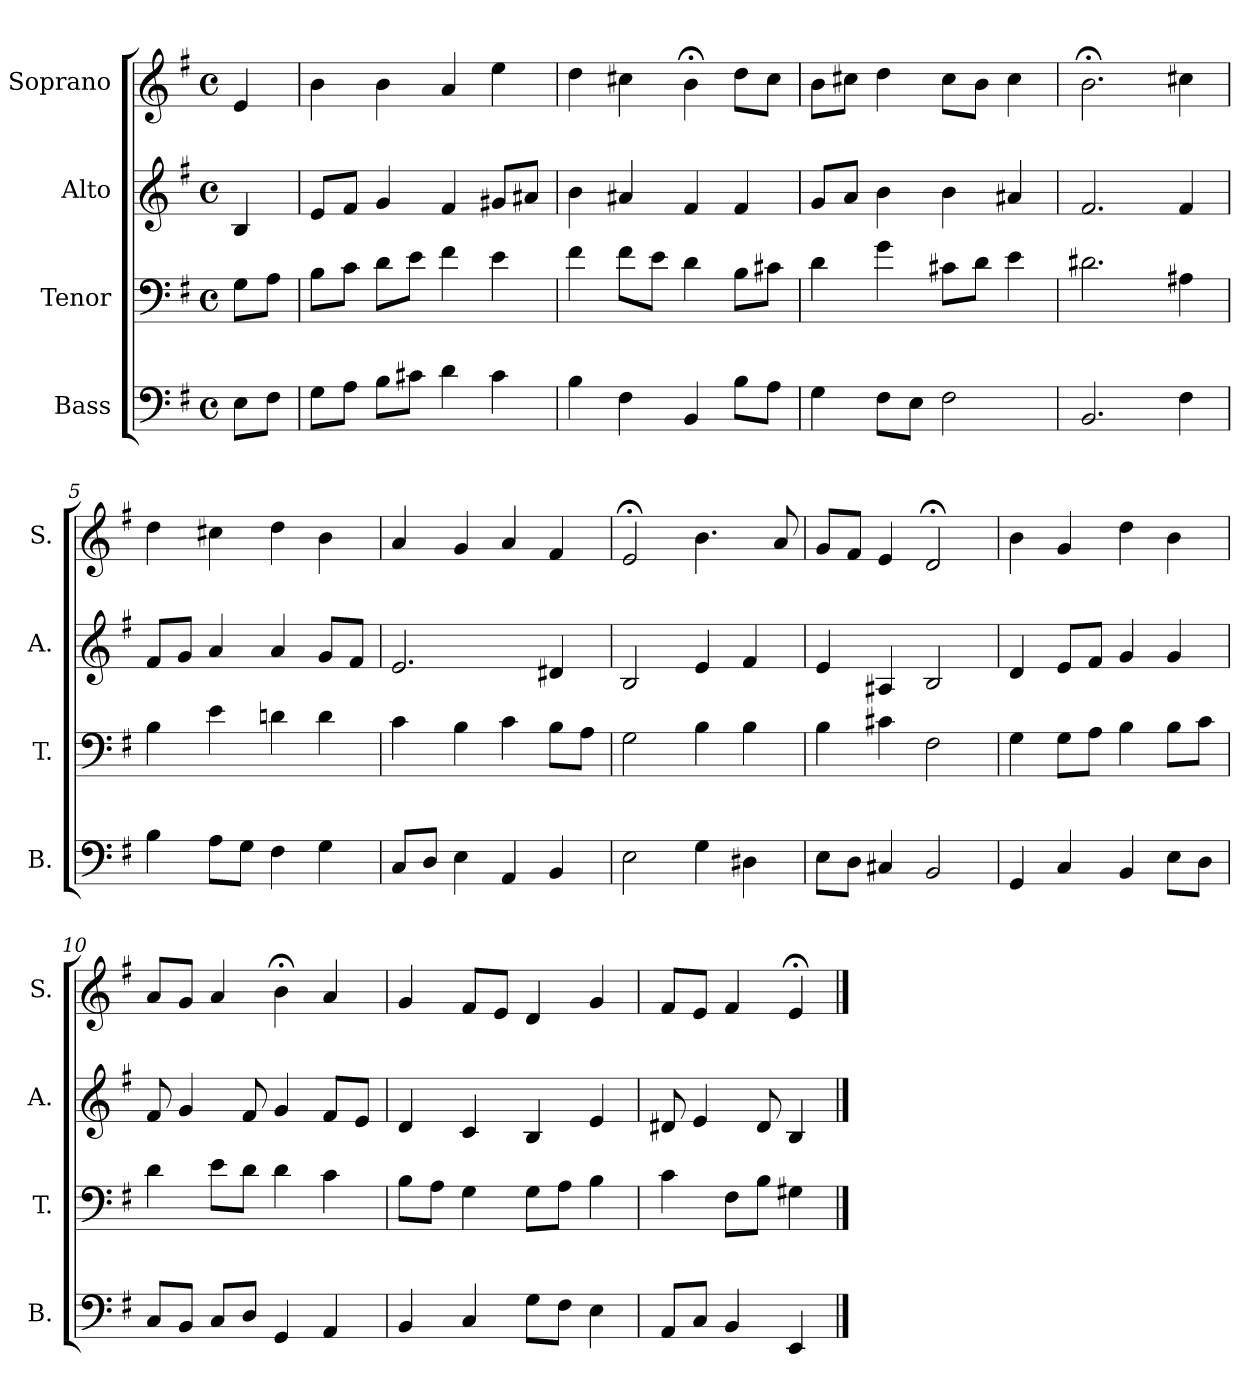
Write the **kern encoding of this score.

**kern	**kern	**kern	**kern
*part4	*part3	*part2	*part1
*staff4	*staff3	*staff2	*staff1
*I"Bass	*I"Tenor	*I"Alto	*I"Soprano
*I'B.	*I'T.	*I'A.	*I'S.
*clefF4	*clefF4	*clefG2	*clefG2
*k[f#]	*k[f#]	*k[f#]	*k[f#]
*e:	*e:	*e:	*e:
*M4/4	*M4/4	*M4/4	*M4/4
*met(c)	*met(c)	*met(c)	*met(c)
=	=	=	=
8E\L	8G\L	4B/	4e/
8F#\J	8A\J	.	.
=1	=1	=1	=1
8G\L	8B\L	8e/L	4b\
8A\J	8c\J	8f#/J	.
8B\L	8d\L	4g/	4b\
8c#X\J	8e\J	.	.
4d\	4f#\	4f#/	4a/
4c#\	4e\	8g#X/L	4ee\
.	.	8a#X/J	.
=2	=2	=2	=2
4B\	4f#\	4b\	4dd\
4F#\	8f#\L	4a#X/	4cc#X\
.	8e\J	.	.
4BB/	4d\	4f#/	4b;<\
8B\L	8B\L	4f#/	8dd\L
8A\J	8c#X\J	.	8cc#\J
=3	=3	=3	=3
4G\	4d\	8g/L	8b\L
.	.	8a/J	8cc#X\J
8F#\L	4g\	4b\	4dd\
8E\J	.	.	.
2F#\	8c#X\L	4b\	8cc#\L
.	8d\J	.	8b\J
.	4e\	4a#X/	4cc#\
!!LO:LB:g=z
=4	=4	=4	=4
2.BB/	2.d#X\	2.f#/	2.b;<\
4F#\	4A#X\	4f#/	4cc#X\
=5	=5	=5	=5
4B\	4B\	8f#/L	4dd\
.	.	8g/J	.
8A\L	4e\	4a/	4cc#X\
8G\J	.	.	.
4F#\	4dn\	4a/	4dd\
4G\	4d\	8g/L	4b\
.	.	8f#/J	.
=6	=6	=6	=6
8C/L	4c\	2.e/	4a/
8D/J	.	.	.
4E\	4B\	.	4g/
4AA/	4c\	.	4a/
4BB/	8B\L	4d#X/	4f#/
.	8A\J	.	.
=7	=7	=7	=7
2E\	2G\	2B/	2e;</
4G\	4B\	4e/	4.b\
4D#X\	4B\	4f#/	.
.	.	.	8a/
=8	=8	=8	=8
8E\L	4B\	4e/	8g/L
8D\J	.	.	8f#/J
4C#X/	4c#X\	4A#X/	4e/
2BB/	2F#\	2B/	2d;</
!!LO:LB:g=z
=9	=9	=9	=9
4GG/	4G\	4d/	4b\
4C/	8G\L	8e/L	4g/
.	8A\J	8f#/J	.
4BB/	4B\	4g/	4dd\
8E\L	8B\L	4g/	4b\
8D\J	8c\J	.	.
=10	=10	=10	=10
8C/L	4d\	8f#/	8a/L
8BB/J	.	4g/	8g/J
8C/L	8e\L	.	4a/
8D/J	8d\J	8f#/	.
4GG/	4d\	4g/	4b;<\
4AA/	4c\	8f#/L	4a/
.	.	8e/J	.
=11	=11	=11	=11
4BB/	8B\L	4d/	4g/
.	8A\J	.	.
4C/	4G\	4c/	8f#/L
.	.	.	8e/J
8G\L	8G\L	4B/	4d/
8F#\J	8A\J	.	.
4E\	4B\	4e/	4g/
=12	=12	=12	=12
8AA/L	4c\	8d#X/	8f#/L
8C/J	.	4e/	8e/J
4BB/	8F#\L	.	4f#/
.	8B\J	8d#/	.
4EE/	4G#X\	4B/	4e;</
==	==	==	==
*-	*-	*-	*-
